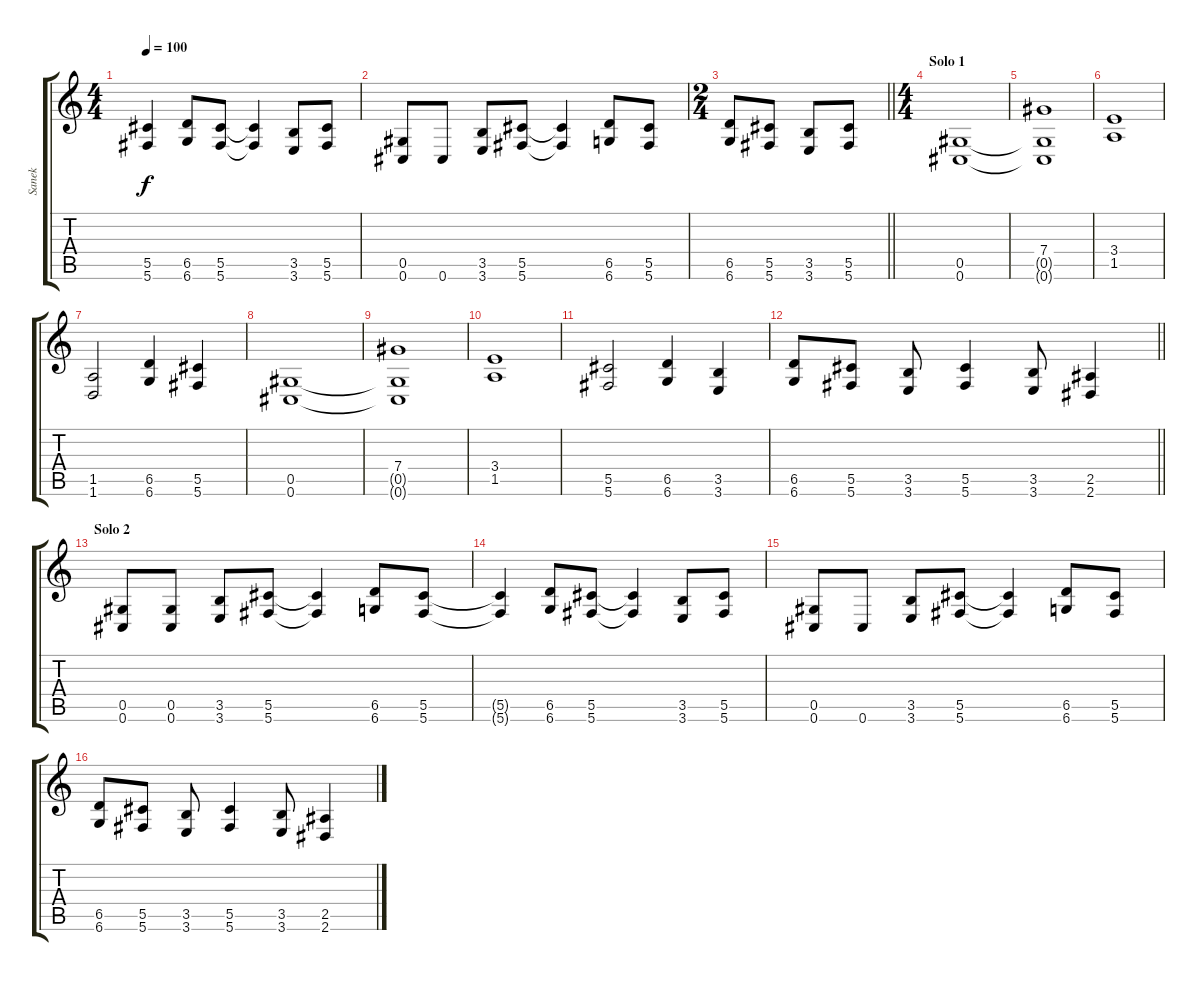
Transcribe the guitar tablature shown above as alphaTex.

\track ("Sanek" "Sanek") {instrument distortionguitar}
\staff {score tabs}
\tuning (Eb4 Bb3 Gb3 Db3 Ab2 Db2) {hide}
\ts (4 4)
\tempo 100
\clef g2
\ks c
(5.5{t} 5.6{t}).4{dy f} (6.5 6.6).8 (5.5 5.6).8 (5.5{t} 5.6{t}).4 (3.5 3.6).8 (5.5 5.6).8 |
(0.5 0.6).8 0.6.8 (3.5 3.6).8 (5.5 5.6).8 (5.5{t} 5.6{t}).4 (6.5 6.6).8 (5.5 5.6).8 |
\ts (2 4)
\barLineRight lightlight
(6.5 6.6).8 (5.5 5.6).8 (3.5 3.6).8 (5.5 5.6).8 |
\ts (4 4)
\section ("" "Solo 1")
(0.5 0.6).1 |
(7.4 0.5{t} 0.6{t}).1 |
(3.4 1.5).1 |
(1.5 1.6).2 (6.5 6.6).4 (5.5 5.6).4 |
(0.5 0.6).1 |
(7.4 0.5{t} 0.6{t}).1 |
(3.4 1.5).1 |
(5.5 5.6).2 (6.5 6.6).4 (3.5 3.6).4 |
\barLineRight lightlight
(6.5 6.6).8 (5.5 5.6).8 (3.5 3.6).8 (5.5 5.6).4 (3.5 3.6).8 (2.5 2.6).4 |
\section ("" "Solo 2")
(0.5 0.6).8 (0.5 0.6).8 (3.5 3.6).8 (5.5 5.6).8 (5.5{t} 5.6{t}).4 (6.5 6.6).8 (5.5 5.6).8 |
(5.5{t} 5.6{t}).4 (6.5 6.6).8 (5.5 5.6).8 (5.5{t} 5.6{t}).4 (3.5 3.6).8 (5.5 5.6).8 |
(0.5 0.6).8 0.6.8 (3.5 3.6).8 (5.5 5.6).8 (5.5{t} 5.6{t}).4 (6.5 6.6).8 (5.5 5.6).8 |
(6.5 6.6).8 (5.5 5.6).8 (3.5 3.6).8 (5.5 5.6).4 (3.5 3.6).8 (2.5 2.6).4
